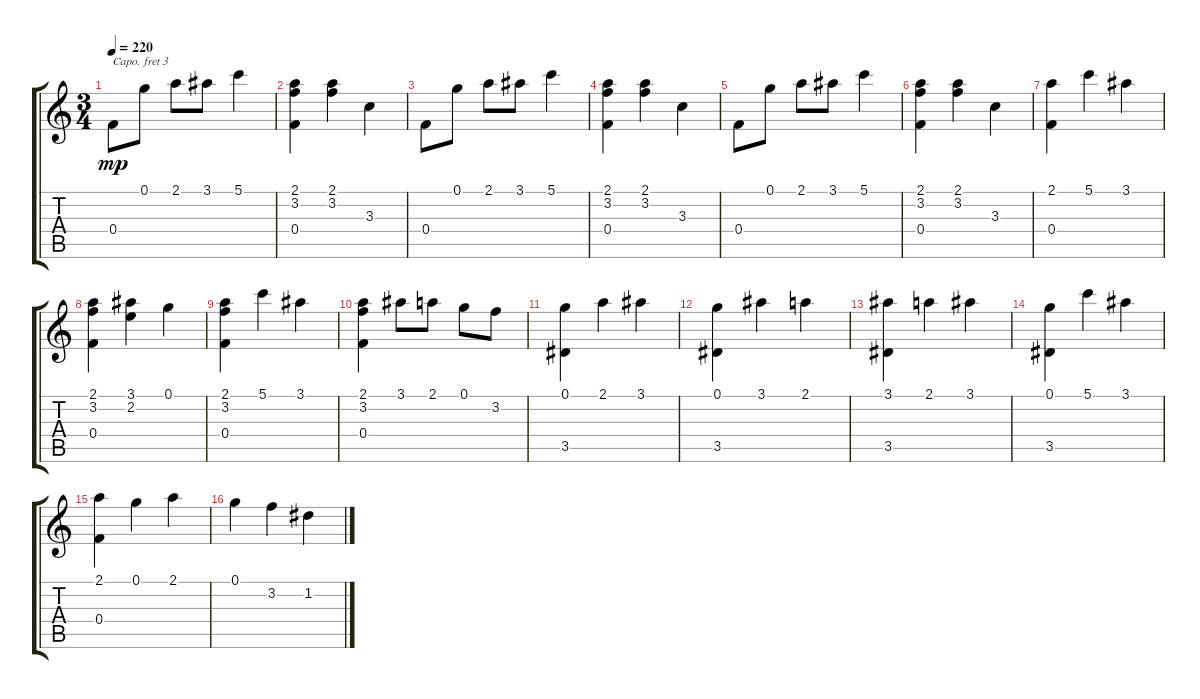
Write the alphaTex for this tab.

\track "" {instrument acousticguitarsteel}
\staff {score tabs}
\capo 3
\tuning (E4 B3 Gb3 D3 A2 E2) {hide}
\ts (3 4)
\tempo 220
\clef g2
\ks c
0.4.8{dy mp} 0.1.8 2.1.8 3.1.8 5.1.4 |
(2.1 3.2 0.4).4 (2.1 3.2).4 3.3.4 |
0.4.8 0.1.8 2.1.8 3.1.8 5.1.4 |
(2.1 3.2 0.4).4 (2.1 3.2).4 3.3.4 |
0.4.8 0.1.8 2.1.8 3.1.8 5.1.4 |
(2.1 3.2 0.4).4 (2.1 3.2).4 3.3.4 |
(2.1 0.4).4 5.1.4 3.1.4 |
(2.1 3.2 0.4).4 (3.1 2.2).4 0.1.4 |
(2.1 3.2 0.4).4 5.1.4 3.1.4 |
(2.1 3.2 0.4).4 3.1.8 2.1.8 0.1.8 3.2.8 |
(0.1 3.5).4 2.1.4 3.1.4 |
(0.1 3.5).4 3.1.4 2.1.4 |
(3.1 3.5).4 2.1.4 3.1.4 |
(0.1 3.5).4 5.1.4 3.1.4 |
(2.1 0.4).4 0.1.4 2.1.4 |
0.1.4 3.2.4 1.2.4
